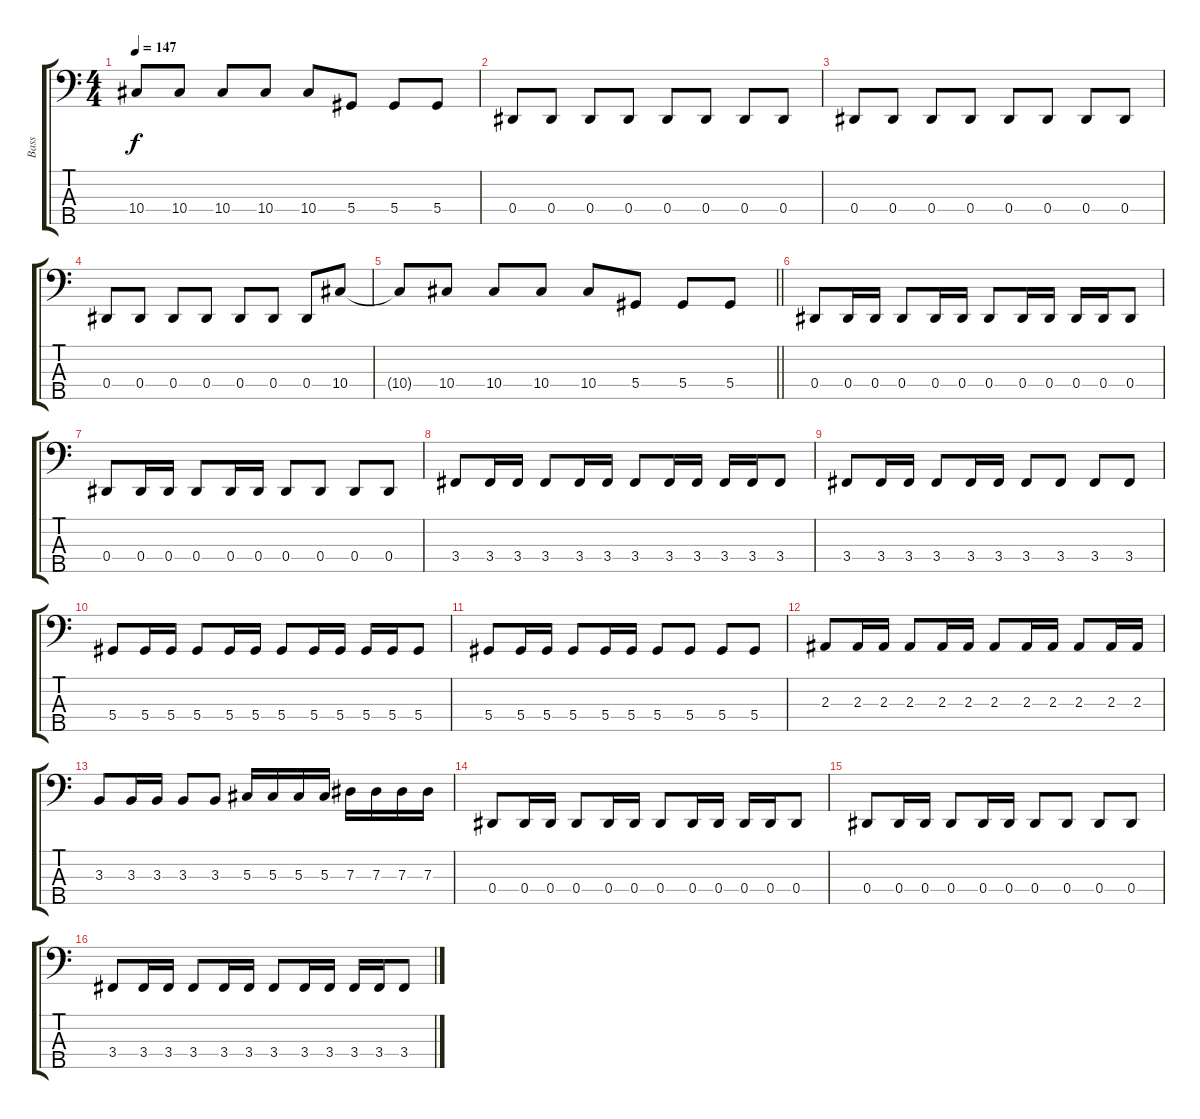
\track ("Bass" "Bass") {instrument electricbasspick}
\staff {score tabs}
\tuning (Gb2 Db2 Ab1 Eb1 Bb0) {hide}
\ts (4 4)
\tempo 147
\clef f4
\ks c
10.4{t}.8{dy f} 10.4.8 10.4.8 10.4.8 10.4.8 5.4.8 5.4.8 5.4.8 |
0.4.8 0.4.8 0.4.8 0.4.8 0.4.8 0.4.8 0.4.8 0.4.8 |
0.4.8 0.4.8 0.4.8 0.4.8 0.4.8 0.4.8 0.4.8 0.4.8 |
0.4.8 0.4.8 0.4.8 0.4.8 0.4.8 0.4.8 0.4.8 10.4.8 |
\barLineRight lightlight
10.4{t}.8 10.4.8 10.4.8 10.4.8 10.4.8 5.4.8 5.4.8 5.4.8 |
\section ("" "")
0.4.8 0.4.16 0.4.16 0.4.8 0.4.16 0.4.16 0.4.8 0.4.16 0.4.16 0.4.16 0.4.16 0.4.8 |
0.4.8 0.4.16 0.4.16 0.4.8 0.4.16 0.4.16 0.4.8 0.4.8 0.4.8 0.4.8 |
3.4.8 3.4.16 3.4.16 3.4.8 3.4.16 3.4.16 3.4.8 3.4.16 3.4.16 3.4.16 3.4.16 3.4.8 |
3.4.8 3.4.16 3.4.16 3.4.8 3.4.16 3.4.16 3.4.8 3.4.8 3.4.8 3.4.8 |
5.4.8 5.4.16 5.4.16 5.4.8 5.4.16 5.4.16 5.4.8 5.4.16 5.4.16 5.4.16 5.4.16 5.4.8 |
5.4.8 5.4.16 5.4.16 5.4.8 5.4.16 5.4.16 5.4.8 5.4.8 5.4.8 5.4.8 |
2.3.8 2.3.16 2.3.16 2.3.8 2.3.16 2.3.16 2.3.8 2.3.16 2.3.16 2.3.8 2.3.16 2.3.16 |
3.3.8 3.3.16 3.3.16 3.3.8 3.3.8 5.3.16 5.3.16 5.3.16 5.3.16 7.3.16 7.3.16 7.3.16 7.3.16 |
0.4.8 0.4.16 0.4.16 0.4.8 0.4.16 0.4.16 0.4.8 0.4.16 0.4.16 0.4.16 0.4.16 0.4.8 |
0.4.8 0.4.16 0.4.16 0.4.8 0.4.16 0.4.16 0.4.8 0.4.8 0.4.8 0.4.8 |
3.4.8 3.4.16 3.4.16 3.4.8 3.4.16 3.4.16 3.4.8 3.4.16 3.4.16 3.4.16 3.4.16 3.4.8
